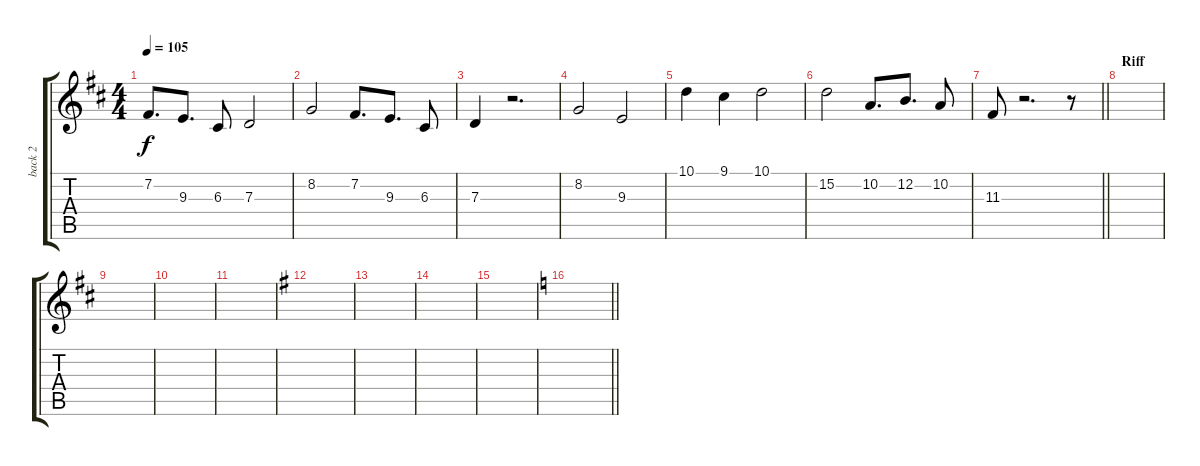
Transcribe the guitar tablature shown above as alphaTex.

\track ("back 2" "back 2") {instrument musicbox}
\staff {score tabs}
\tuning (E4 B3 G3 D3 A2 E2) {hide}
\ts (4 4)
\tempo 105
\clef g2
\ks bminor
7.2.8{d dy f} 9.3.8{d} 6.3.8 7.3.2 |
8.2.2 7.2.8{d} 9.3.8{d} 6.3.8 |
7.3.4 r.2{d} |
8.2.2 9.3.2 |
10.1.4 9.1.4 10.1.2 |
15.2.2 10.2.8{d} 12.2.8{d} 10.2.8 |
\barLineRight lightlight
11.3.8 r.2{d} r.8 |
\section ("" "Riff")
|
|
|
|
\ks eminor
|
|
|
|
\barLineRight lightlight
\ks aminor
